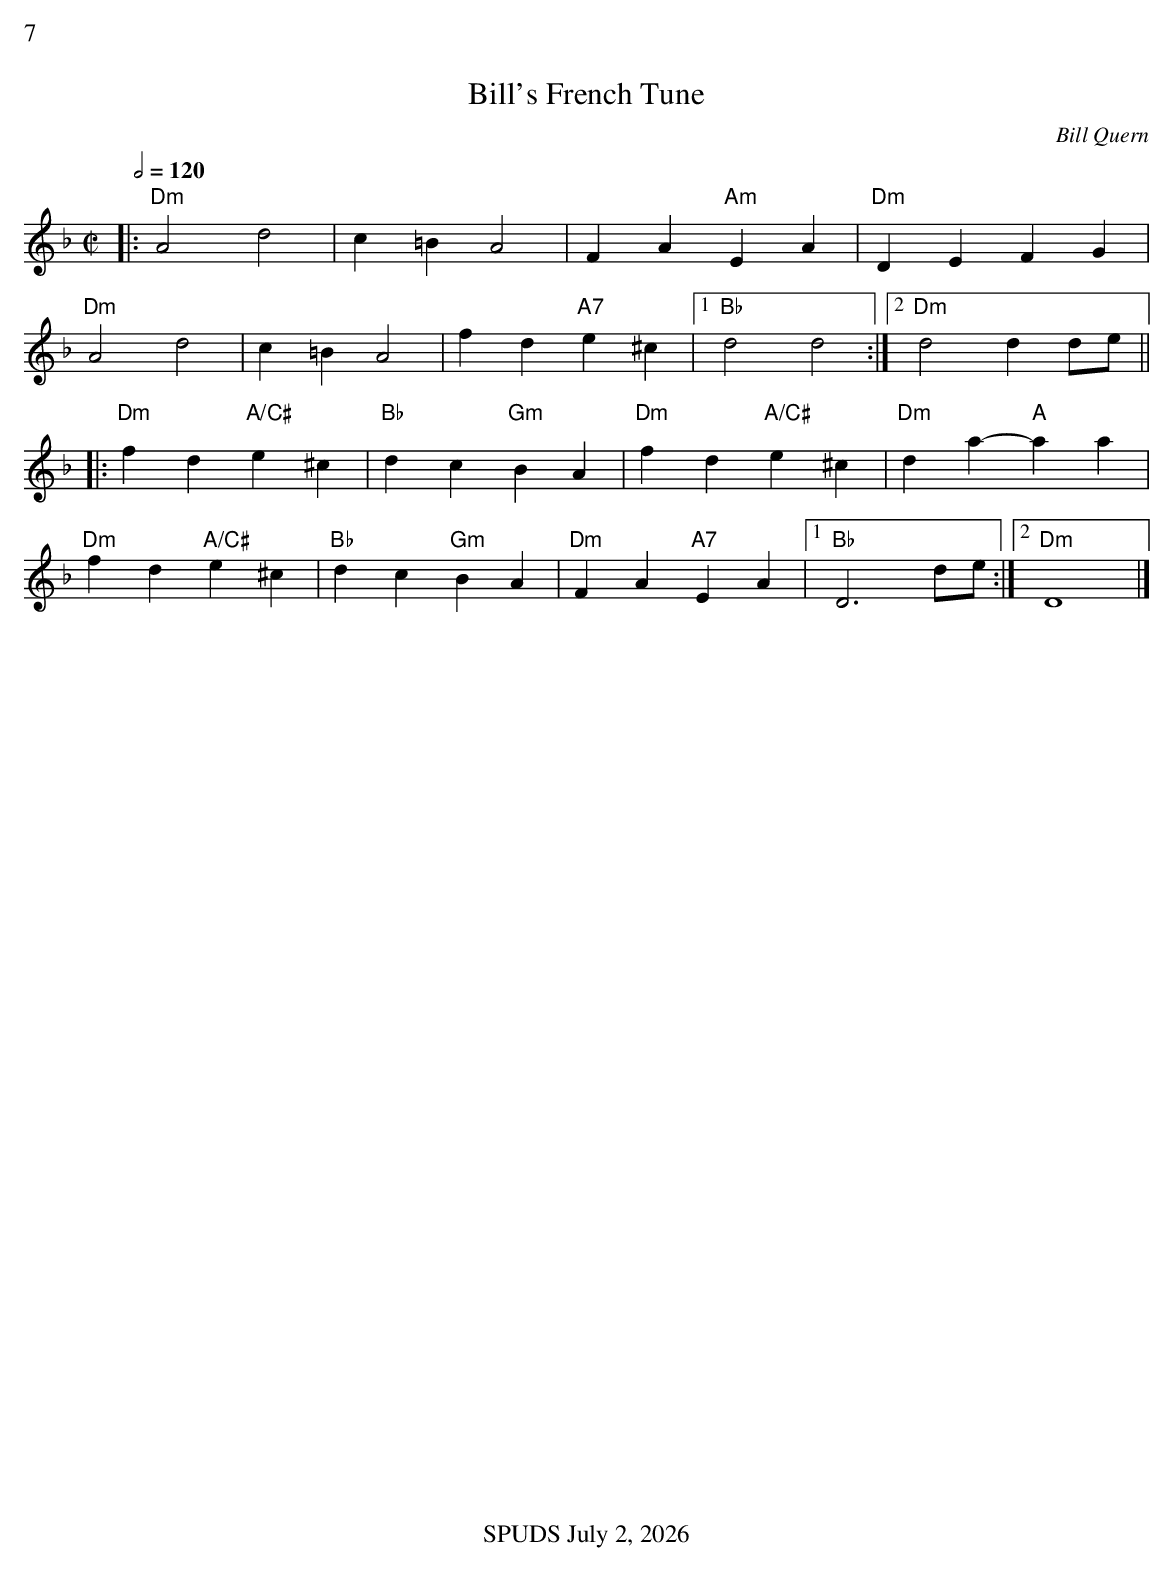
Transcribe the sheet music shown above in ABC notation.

X:1
%%text 7
T:Bill's French Tune
C:Bill Quern
M:C|
L:1/4
K:Dm
Q:1/2=120
|:"Dm" A2 d2 | c =B A2 | FA "Am"EA| "Dm" DEFG|
"Dm" A2 d2 | c =B A2 | fd "A7"e ^c|1"Bb" d2 d2 :|2"Dm"d2 d d/e/||
|:"Dm" fd "A/C#" e^c| "Bb" dc "Gm" BA | "Dm"fd "A/C#"e^c | "Dm"d a-"A"a a|
"Dm" fd "A/C#" e^c| "Bb" dc "Gm" BA |"Dm"FA "A7"EA |1 "Bb" D3 d/e/:|2"Dm" D4|]
